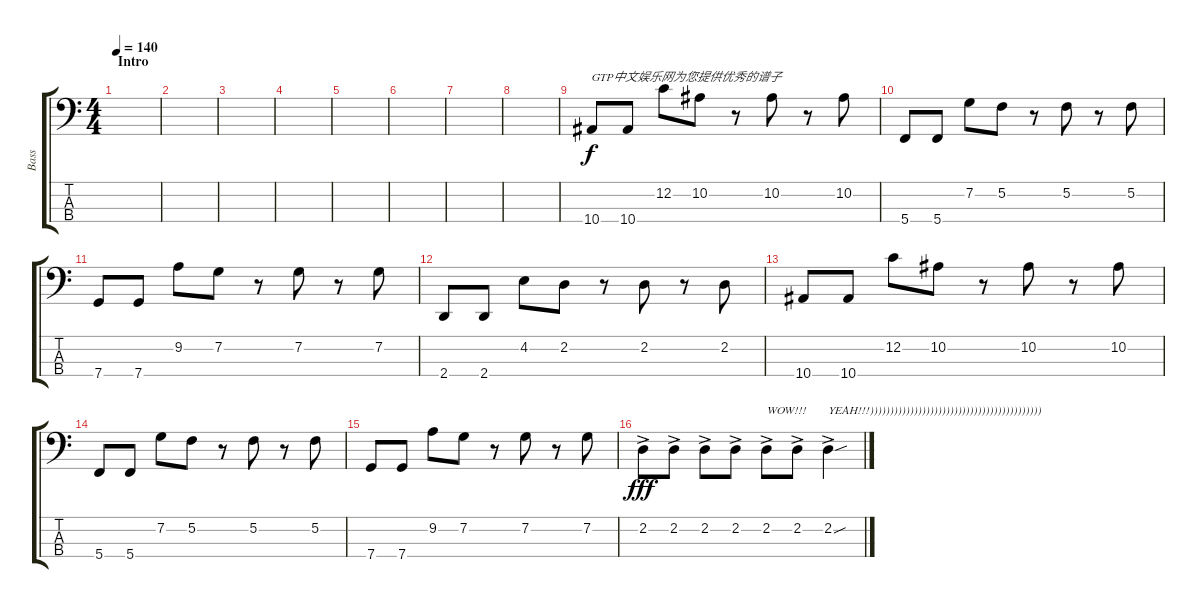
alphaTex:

\track ("Bass" "Bass") {instrument electricbasspick}
\staff {score tabs}
\tuning (F2 C2 G1 C1) {hide}
\ts (4 4)
\section ("" "Intro")
\tempo 140
\clef f4
\ks c
|
|
|
|
|
|
|
|
10.4.8{txt "GTP中文娱乐网为您提供优秀的谱子"} 10.4.8 12.2.8 10.2.8 r.8 10.2.8 r.8 10.2.8 |
5.4.8 5.4.8 7.2.8 5.2.8 r.8 5.2.8 r.8 5.2.8 |
7.4.8 7.4.8 9.2.8 7.2.8 r.8 7.2.8 r.8 7.2.8 |
2.4.8 2.4.8 4.2.8 2.2.8 r.8 2.2.8 r.8 2.2.8 |
10.4.8 10.4.8 12.2.8 10.2.8 r.8 10.2.8 r.8 10.2.8 |
5.4.8 5.4.8 7.2.8 5.2.8 r.8 5.2.8 r.8 5.2.8 |
7.4.8 7.4.8 9.2.8 7.2.8 r.8 7.2.8 r.8 7.2.8 |
2.2{ac}.8{dy fff} 2.2{ac}.8 2.2{ac}.8 2.2{ac}.8 2.2{ac}.8{txt "WOW!!!"} 2.2{ac}.8 2.2{sou ac}.4{txt "YEAH!!!)))))))))))))))))))))))))))))))))))))))))))"}
